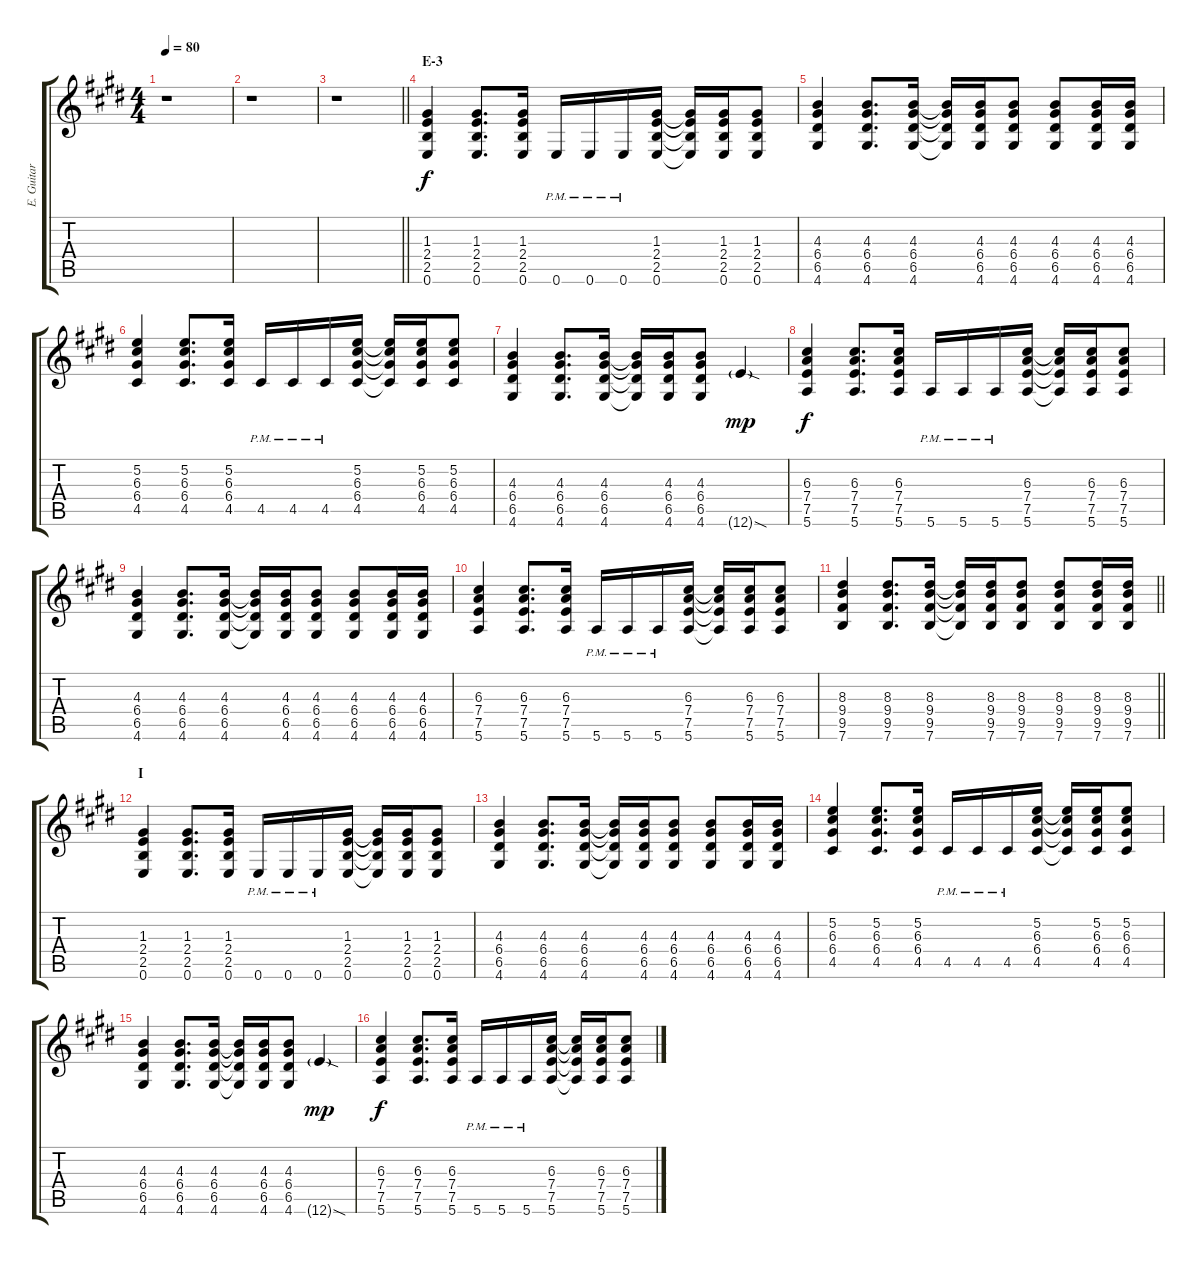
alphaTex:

\track ("E. Guitar IV" "E. Guitar ") {instrument electricguitarclean}
\staff {score tabs}
\tuning (E4 B3 G3 D3 A2 E2) {hide}
\ts (4 4)
\tempo 80
\clef g2
\ks e
r.1{dy f} |
r.1 |
\barLineRight lightlight
r.1 |
\section ("" "E-3")
(1.3 2.4 2.5 0.6).4 (1.3 2.4 2.5 0.6).8{d} (1.3 2.4 2.5 0.6).16 0.6{pm}.16 0.6{pm}.16 0.6{pm}.16 (1.3 2.4 2.5 0.6).16 (1.3{t} 2.4{t} 2.5{t} 0.6{t}).16 (1.3 2.4 2.5 0.6).16 (1.3 2.4 2.5 0.6).8 |
(4.3 6.4 6.5 4.6).4 (4.3 6.4 6.5 4.6).8{d} (4.3 6.4 6.5 4.6).16 (4.3{t} 6.4{t} 6.5{t} 4.6{t}).16 (4.3 6.4 6.5 4.6).16 (4.3 6.4 6.5 4.6).8 (4.3 6.4 6.5 4.6).8 (4.3 6.4 6.5 4.6).16 (4.3 6.4 6.5 4.6).16 |
(5.2 6.3 6.4 4.5).4 (5.2 6.3 6.4 4.5).8{d} (5.2 6.3 6.4 4.5).16 4.5{pm}.16 4.5{pm}.16 4.5{pm}.16 (5.2 6.3 6.4 4.5).16 (5.2{t} 6.3{t} 6.4{t} 4.5{t}).16 (5.2 6.3 6.4 4.5).16 (5.2 6.3 6.4 4.5).8 |
(4.3 6.4 6.5 4.6).4 (4.3 6.4 6.5 4.6).8{d} (4.3 6.4 6.5 4.6).16 (4.3{t} 6.4{t} 6.5{t} 4.6{t}).16 (4.3 6.4 6.5 4.6).16 (4.3 6.4 6.5 4.6).8 12.6{sod g}.4{dy mp} |
(6.3 7.4 7.5 5.6).4{dy f} (6.3 7.4 7.5 5.6).8{d} (6.3 7.4 7.5 5.6).16 5.6{pm}.16 5.6{pm}.16 5.6{pm}.16 (6.3 7.4 7.5 5.6).16 (6.3{t} 7.4{t} 7.5{t} 5.6{t}).16 (6.3 7.4 7.5 5.6).16 (6.3 7.4 7.5 5.6).8 |
(4.3 6.4 6.5 4.6).4 (4.3 6.4 6.5 4.6).8{d} (4.3 6.4 6.5 4.6).16 (4.3{t} 6.4{t} 6.5{t} 4.6{t}).16 (4.3 6.4 6.5 4.6).16 (4.3 6.4 6.5 4.6).8 (4.3 6.4 6.5 4.6).8 (4.3 6.4 6.5 4.6).16 (4.3 6.4 6.5 4.6).16 |
(6.3 7.4 7.5 5.6).4 (6.3 7.4 7.5 5.6).8{d} (6.3 7.4 7.5 5.6).16 5.6{pm}.16 5.6{pm}.16 5.6{pm}.16 (6.3 7.4 7.5 5.6).16 (6.3{t} 7.4{t} 7.5{t} 5.6{t}).16 (6.3 7.4 7.5 5.6).16 (6.3 7.4 7.5 5.6).8 |
\barLineRight lightlight
(8.3 9.4 9.5 7.6).4 (8.3 9.4 9.5 7.6).8{d} (8.3 9.4 9.5 7.6).16 (8.3{t} 9.4{t} 9.5{t} 7.6{t}).16 (8.3 9.4 9.5 7.6).16 (8.3 9.4 9.5 7.6).8 (8.3 9.4 9.5 7.6).8 (8.3 9.4 9.5 7.6).16 (8.3 9.4 9.5 7.6).16 |
\section ("" "I")
(1.3 2.4 2.5 0.6).4 (1.3 2.4 2.5 0.6).8{d} (1.3 2.4 2.5 0.6).16 0.6{pm}.16 0.6{pm}.16 0.6{pm}.16 (1.3 2.4 2.5 0.6).16 (1.3{t} 2.4{t} 2.5{t} 0.6{t}).16 (1.3 2.4 2.5 0.6).16 (1.3 2.4 2.5 0.6).8 |
(4.3 6.4 6.5 4.6).4 (4.3 6.4 6.5 4.6).8{d} (4.3 6.4 6.5 4.6).16 (4.3{t} 6.4{t} 6.5{t} 4.6{t}).16 (4.3 6.4 6.5 4.6).16 (4.3 6.4 6.5 4.6).8 (4.3 6.4 6.5 4.6).8 (4.3 6.4 6.5 4.6).16 (4.3 6.4 6.5 4.6).16 |
(5.2 6.3 6.4 4.5).4 (5.2 6.3 6.4 4.5).8{d} (5.2 6.3 6.4 4.5).16 4.5{pm}.16 4.5{pm}.16 4.5{pm}.16 (5.2 6.3 6.4 4.5).16 (5.2{t} 6.3{t} 6.4{t} 4.5{t}).16 (5.2 6.3 6.4 4.5).16 (5.2 6.3 6.4 4.5).8 |
(4.3 6.4 6.5 4.6).4 (4.3 6.4 6.5 4.6).8{d} (4.3 6.4 6.5 4.6).16 (4.3{t} 6.4{t} 6.5{t} 4.6{t}).16 (4.3 6.4 6.5 4.6).16 (4.3 6.4 6.5 4.6).8 12.6{sod g}.4{dy mp} |
(6.3 7.4 7.5 5.6).4{dy f} (6.3 7.4 7.5 5.6).8{d} (6.3 7.4 7.5 5.6).16 5.6{pm}.16 5.6{pm}.16 5.6{pm}.16 (6.3 7.4 7.5 5.6).16 (6.3{t} 7.4{t} 7.5{t} 5.6{t}).16 (6.3 7.4 7.5 5.6).16 (6.3 7.4 7.5 5.6).8
